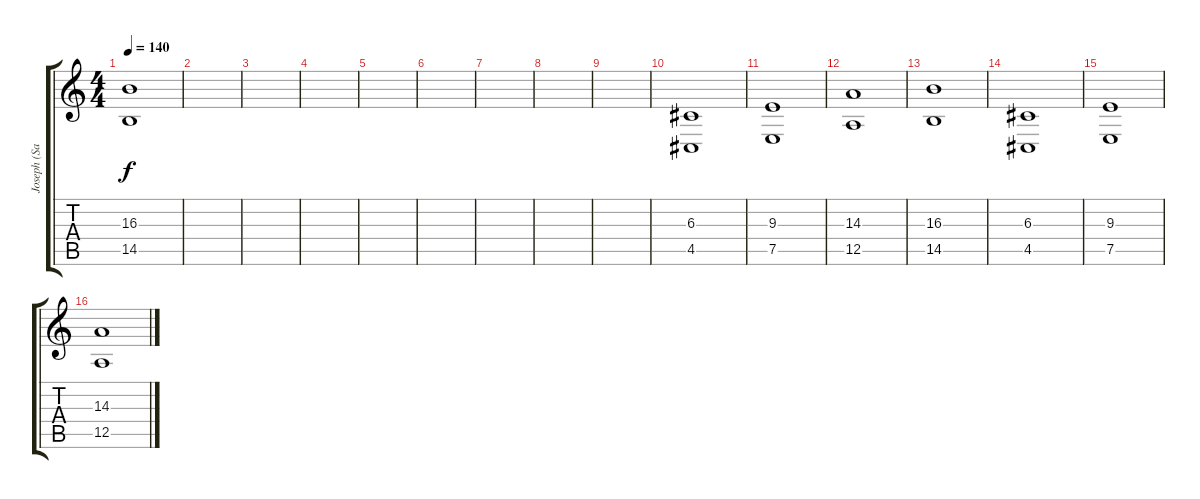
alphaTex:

\track ("Joseph (Sampler)" "Joseph (Sa") {instrument stringensemble1}
\staff {score tabs}
\tuning (E4 B3 G3 D3 A2 E2) {hide}
\ts (4 4)
\tempo 140
\clef g2
\ks c
(16.3 14.5).1{dy f} |
|
|
|
|
|
|
|
|
(6.3 4.5).1 |
(9.3 7.5).1 |
(14.3 12.5).1 |
(16.3 14.5).1 |
(6.3 4.5).1 |
(9.3 7.5).1 |
(14.3 12.5).1
